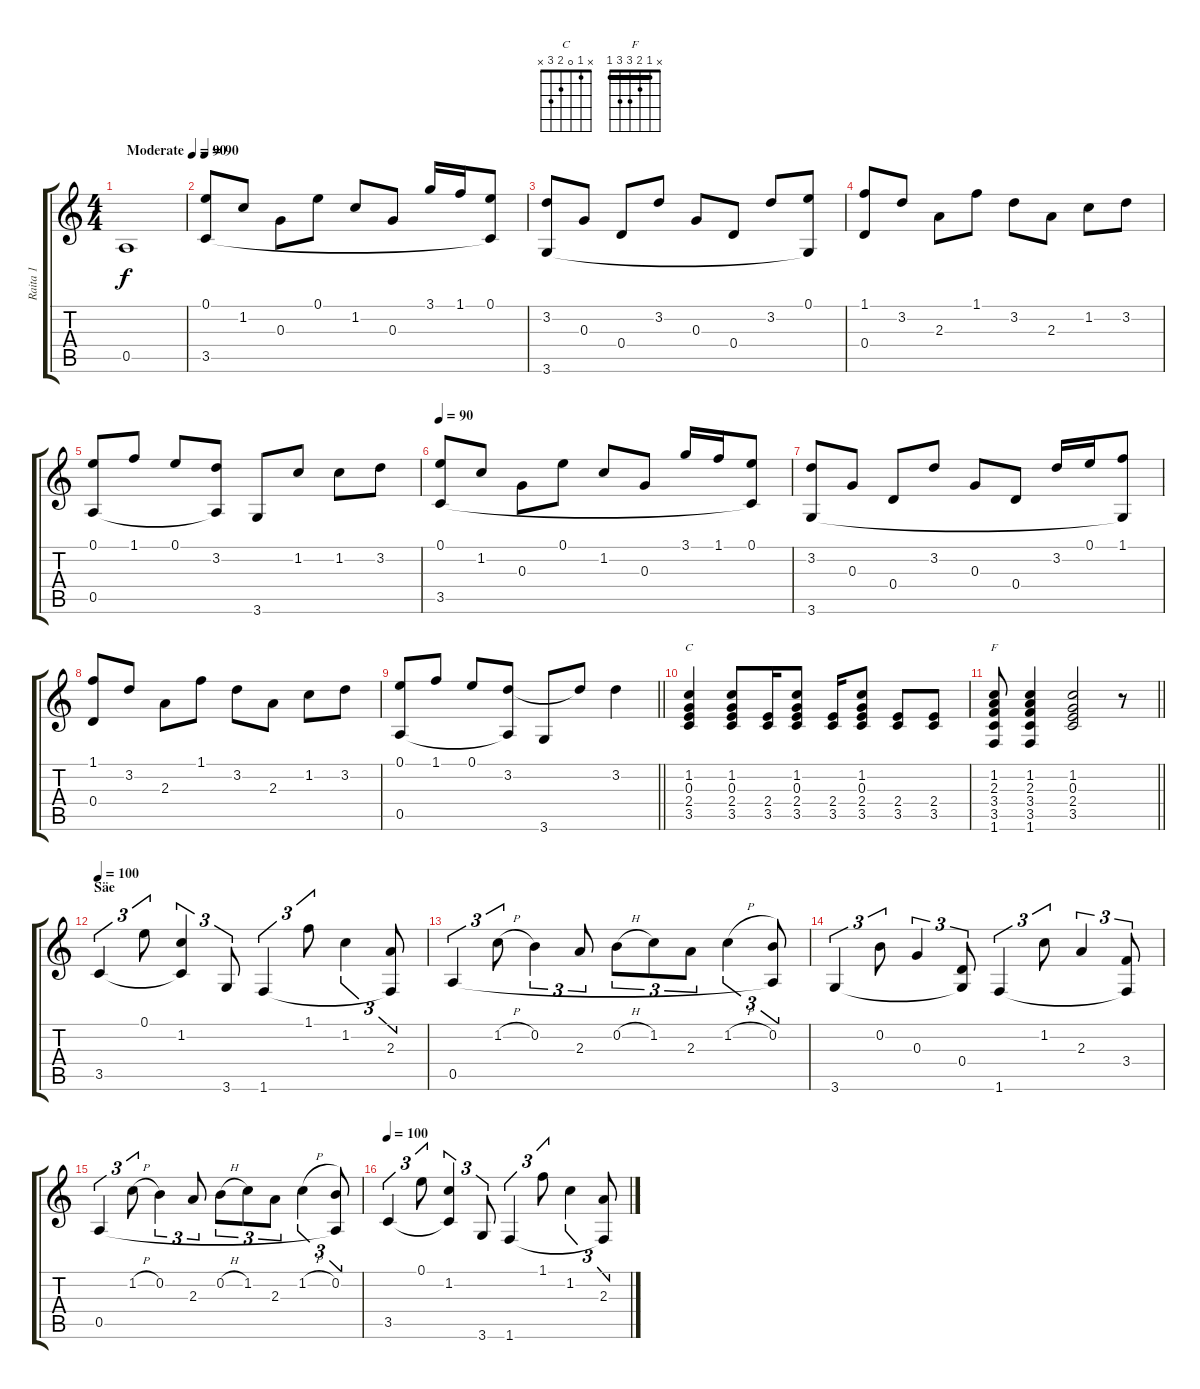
\track ("Raita 1" "Raita 1") {instrument acousticguitarsteel}
\staff {score tabs}
\tuning (E4 B3 G3 D3 A2 E2) {hide}
\chord ("C" x 1 0 2 3 x)
\chord ("F" x 1 2 3 3 1) {barre 1}
\ts (4 4)
\tempo (90 "Moderate")
\clef g2
\ks c
0.5.1{dy f instrument acousticguitarsteel} |
\tempo 90
(0.1 3.5).8 1.2.8 0.3.8 0.1.8 1.2.8 0.3.8 3.1.16 1.1.16 (0.1 3.5{t}).8 |
(3.2 3.6).8 0.3.8 0.4.8 3.2.8 0.3.8 0.4.8 3.2.8 (0.1 3.6{t}).8 |
(1.1 0.4).8 3.2.8 2.3.8 1.1.8 3.2.8 2.3.8 1.2.8 3.2.8 |
(0.1 0.5).8 1.1.8 0.1.8 (3.2 0.5{t}).8 3.6.8 1.2.8 1.2.8 3.2.8 |
\tempo 90
(0.1 3.5).8 1.2.8 0.3.8 0.1.8 1.2.8 0.3.8 3.1.16 1.1.16 (0.1 3.5{t}).8 |
(3.2 3.6).8 0.3.8 0.4.8 3.2.8 0.3.8 0.4.8 3.2.16 0.1.16 (1.1 3.6{t}).8 |
(1.1 0.4).8 3.2.8 2.3.8 1.1.8 3.2.8 2.3.8 1.2.8 3.2.8 |
\barLineRight lightlight
(0.1 0.5).8 1.1.8 0.1.8 (3.2 0.5{t}).8 3.6.8 3.2{t}.8 3.2.4 |
(1.2 0.3 2.4 3.5).4{ch "C"} (1.2 0.3 2.4 3.5).8 (2.4 3.5).16 (1.2 0.3 2.4 3.5).8 (2.4 3.5).16 (1.2 0.3 2.4 3.5).8 (2.4 3.5).8 (2.4 3.5).8 |
\barLineRight lightlight
(1.2 2.3 3.4 3.5 1.6).8{ch "F"} (1.2 2.3 3.4 3.5 1.6).4 (1.2 0.3 2.4 3.5).2 r.8 |
\section ("" "Säe")
\tempo 100
3.5.4{tu (3 2)} 0.1.8{tu (3 2)} (1.2 3.5{t}).4{tu (3 2)} 3.6.8{tu (3 2)} 1.6.4{tu (3 2)} 1.1.8{tu (3 2)} 1.2.4{tu (3 2)} (2.3 1.6{t}).8{tu (3 2)} |
0.5.4{tu (3 2)} 1.2{h}.8{tu (3 2)} 0.2.4{tu (3 2)} 2.3.8{tu (3 2)} 0.2{h}.8{tu (3 2)} 1.2.8{tu (3 2)} 2.3.8{tu (3 2)} 1.2{h}.4{tu (3 2)} (0.2 0.5{t}).8{tu (3 2)} |
3.6.4{tu (3 2)} 0.2.8{tu (3 2)} 0.3.4{tu (3 2)} (0.4 3.6{t}).8{tu (3 2)} 1.6.4{tu (3 2)} 1.2.8{tu (3 2)} 2.3.4{tu (3 2)} (3.4 1.6{t}).8{tu (3 2)} |
0.5.4{tu (3 2)} 1.2{h}.8{tu (3 2)} 0.2.4{tu (3 2)} 2.3.8{tu (3 2)} 0.2{h}.8{tu (3 2)} 1.2.8{tu (3 2)} 2.3.8{tu (3 2)} 1.2{h}.4{tu (3 2)} (0.2 0.5{t}).8{tu (3 2)} |
\tempo 100
3.5.4{tu (3 2)} 0.1.8{tu (3 2)} (1.2 3.5{t}).4{tu (3 2)} 3.6.8{tu (3 2)} 1.6.4{tu (3 2)} 1.1.8{tu (3 2)} 1.2.4{tu (3 2)} (2.3 1.6{t}).8{tu (3 2)}
